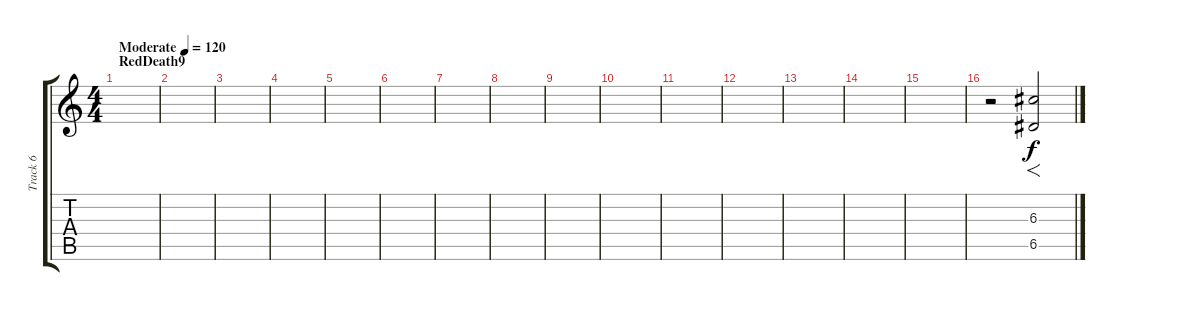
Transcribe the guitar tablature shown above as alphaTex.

\track ("Track 6" "Track 6") {instrument overdrivenguitar}
\staff {score tabs}
\tuning (E4 B3 G3 D3 A2 E2) {hide}
\ts (4 4)
\section ("" "RedDeath9")
\tempo (120 "Moderate")
\clef g2
\ks c
|
|
|
|
|
|
|
|
|
|
|
|
|
|
|
r.2 (6.3 6.5).2{f}
